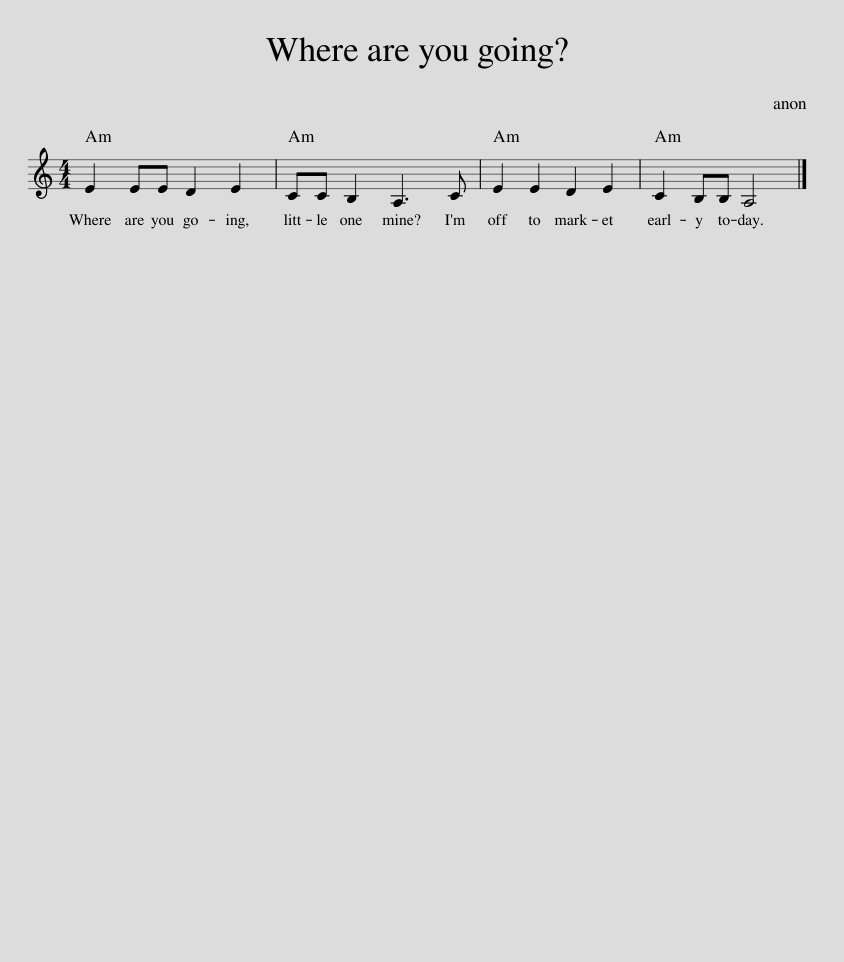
X:1
L:1/8
M:4/4
I:linebreak $
K:C
V:1 treble
V:1
 E2 EE D2 E2 | CC B,2 A,3 C | E2 E2 D2 E2 | C2 B,B, A,4 |] %4
